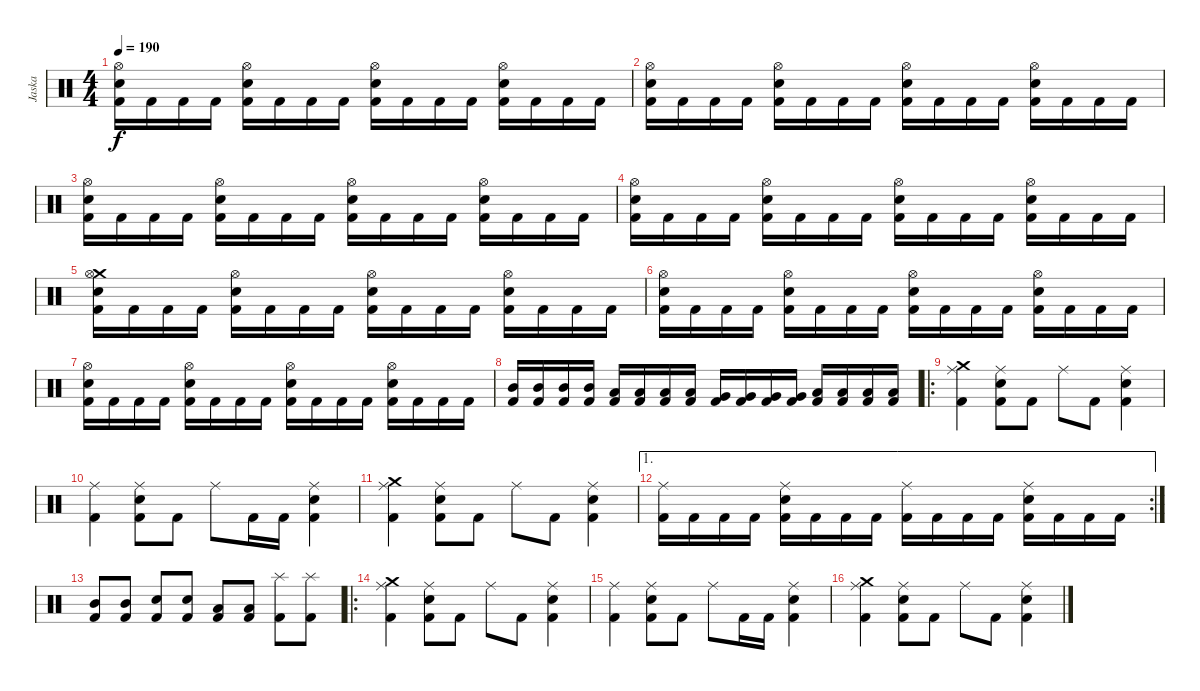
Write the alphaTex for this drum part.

\track ("Jaska" "Jaska") {instrument percussion}
\staff {score}
\articulation defaults
\ts (4 4)
\tempo 190
\clef neutral
\ks c
("Hi-Hat (open)" "Snare (hit) 2" "Kick (hit) 2").16{dy f} "Kick (hit) 2".16 "Kick (hit) 2".16 "Kick (hit) 2".16 ("Hi-Hat (open)" "Snare (hit) 2" "Kick (hit) 2").16 "Kick (hit) 2".16 "Kick (hit) 2".16 "Kick (hit) 2".16 ("Hi-Hat (open)" "Snare (hit) 2" "Kick (hit) 2").16 "Kick (hit) 2".16 "Kick (hit) 2".16 "Kick (hit) 2".16 ("Hi-Hat (open)" "Snare (hit) 2" "Kick (hit) 2").16 "Kick (hit) 2".16 "Kick (hit) 2".16 "Kick (hit) 2".16 |
("Hi-Hat (open)" "Snare (hit) 2" "Kick (hit) 2").16 "Kick (hit) 2".16 "Kick (hit) 2".16 "Kick (hit) 2".16 ("Hi-Hat (open)" "Snare (hit) 2" "Kick (hit) 2").16 "Kick (hit) 2".16 "Kick (hit) 2".16 "Kick (hit) 2".16 ("Hi-Hat (open)" "Snare (hit) 2" "Kick (hit) 2").16 "Kick (hit) 2".16 "Kick (hit) 2".16 "Kick (hit) 2".16 ("Hi-Hat (open)" "Snare (hit) 2" "Kick (hit) 2").16 "Kick (hit) 2".16 "Kick (hit) 2".16 "Kick (hit) 2".16 |
("Hi-Hat (open)" "Snare (hit) 2" "Kick (hit) 2").16 "Kick (hit) 2".16 "Kick (hit) 2".16 "Kick (hit) 2".16 ("Hi-Hat (open)" "Snare (hit) 2" "Kick (hit) 2").16 "Kick (hit) 2".16 "Kick (hit) 2".16 "Kick (hit) 2".16 ("Hi-Hat (open)" "Snare (hit) 2" "Kick (hit) 2").16 "Kick (hit) 2".16 "Kick (hit) 2".16 "Kick (hit) 2".16 ("Hi-Hat (open)" "Snare (hit) 2" "Kick (hit) 2").16 "Kick (hit) 2".16 "Kick (hit) 2".16 "Kick (hit) 2".16 |
("Hi-Hat (open)" "Snare (hit) 2" "Kick (hit) 2").16 "Kick (hit) 2".16 "Kick (hit) 2".16 "Kick (hit) 2".16 ("Hi-Hat (open)" "Snare (hit) 2" "Kick (hit) 2").16 "Kick (hit) 2".16 "Kick (hit) 2".16 "Kick (hit) 2".16 ("Hi-Hat (open)" "Snare (hit) 2" "Kick (hit) 2").16 "Kick (hit) 2".16 "Kick (hit) 2".16 "Kick (hit) 2".16 ("Hi-Hat (open)" "Snare (hit) 2" "Kick (hit) 2").16 "Kick (hit) 2".16 "Kick (hit) 2".16 "Kick (hit) 2".16 |
("Crash medium (hit)" "Hi-Hat (open)" "Snare (hit) 2" "Kick (hit) 2").16 "Kick (hit) 2".16 "Kick (hit) 2".16 "Kick (hit) 2".16 ("Hi-Hat (open)" "Snare (hit) 2" "Kick (hit) 2").16 "Kick (hit) 2".16 "Kick (hit) 2".16 "Kick (hit) 2".16 ("Hi-Hat (open)" "Snare (hit) 2" "Kick (hit) 2").16 "Kick (hit) 2".16 "Kick (hit) 2".16 "Kick (hit) 2".16 ("Hi-Hat (open)" "Snare (hit) 2" "Kick (hit) 2").16 "Kick (hit) 2".16 "Kick (hit) 2".16 "Kick (hit) 2".16 |
("Hi-Hat (open)" "Snare (hit) 2" "Kick (hit) 2").16 "Kick (hit) 2".16 "Kick (hit) 2".16 "Kick (hit) 2".16 ("Hi-Hat (open)" "Snare (hit) 2" "Kick (hit) 2").16 "Kick (hit) 2".16 "Kick (hit) 2".16 "Kick (hit) 2".16 ("Hi-Hat (open)" "Snare (hit) 2" "Kick (hit) 2").16 "Kick (hit) 2".16 "Kick (hit) 2".16 "Kick (hit) 2".16 ("Hi-Hat (open)" "Snare (hit) 2" "Kick (hit) 2").16 "Kick (hit) 2".16 "Kick (hit) 2".16 "Kick (hit) 2".16 |
("Hi-Hat (open)" "Snare (hit) 2" "Kick (hit) 2").16 "Kick (hit) 2".16 "Kick (hit) 2".16 "Kick (hit) 2".16 ("Hi-Hat (open)" "Snare (hit) 2" "Kick (hit) 2").16 "Kick (hit) 2".16 "Kick (hit) 2".16 "Kick (hit) 2".16 ("Hi-Hat (open)" "Snare (hit) 2" "Kick (hit) 2").16 "Kick (hit) 2".16 "Kick (hit) 2".16 "Kick (hit) 2".16 ("Hi-Hat (open)" "Snare (hit) 2" "Kick (hit) 2").16 "Kick (hit) 2".16 "Kick (hit) 2".16 "Kick (hit) 2".16 |
("Mid Tom (hit)" "Kick (hit) 2").16 ("Mid Tom (hit)" "Kick (hit) 2").16 ("Mid Tom (hit)" "Kick (hit) 2").16 ("Mid Tom (hit)" "Kick (hit) 2").16 ("Low Tom (hit)" "Kick (hit) 2").16 ("Low Tom (hit)" "Kick (hit) 2").16 ("Low Tom (hit)" "Kick (hit) 2").16 ("Low Tom (hit)" "Kick (hit) 2").16 ("Very Low Tom (hit)" "Kick (hit) 2").16 ("Very Low Tom (hit)" "Kick (hit) 2").16 ("Very Low Tom (hit)" "Kick (hit) 2").16 ("Very Low Tom (hit)" "Kick (hit) 2").16 ("Low Floor Tom (hit)" "Kick (hit) 2").16 ("Low Floor Tom (hit)" "Kick (hit) 2").16 ("Low Floor Tom (hit)" "Kick (hit) 2").16 ("Low Floor Tom (hit)" "Kick (hit) 2").16 |
\ro
("Crash medium (hit)" "Ride (middle)" "Kick (hit) 2").4 ("Ride (middle)" "Snare (hit) 2" "Kick (hit) 2").8 "Kick (hit) 2".8 "Ride (middle)".8 "Kick (hit) 2".8 ("Ride (middle)" "Snare (hit) 2" "Kick (hit) 2").4 |
("Ride (middle)" "Kick (hit) 2").4 ("Ride (middle)" "Snare (hit) 2" "Kick (hit) 2").8 "Kick (hit) 2".8 "Ride (middle)".8 "Kick (hit) 2".16 "Kick (hit) 2".16 ("Ride (middle)" "Snare (hit) 2" "Kick (hit) 2").4 |
("Crash medium (hit)" "Ride (middle)" "Kick (hit) 2").4 ("Ride (middle)" "Snare (hit) 2" "Kick (hit) 2").8 "Kick (hit) 2".8 "Ride (middle)".8 "Kick (hit) 2".8 ("Ride (middle)" "Snare (hit) 2" "Kick (hit) 2").4 |
\ae 1
\rc 2
("Ride (middle)" "Kick (hit) 2").16 "Kick (hit) 2".16 "Kick (hit) 2".16 "Kick (hit) 2".16 ("Ride (middle)" "Snare (hit) 2" "Kick (hit) 2").16 "Kick (hit) 2".16 "Kick (hit) 2".16 "Kick (hit) 2".16 ("Ride (middle)" "Kick (hit) 2").16 "Kick (hit) 2".16 "Kick (hit) 2".16 "Kick (hit) 2".16 ("Ride (middle)" "Snare (hit) 2" "Kick (hit) 2").16 "Kick (hit) 2".16 "Kick (hit) 2".16 "Kick (hit) 2".16 |
("Mid Tom (hit)" "Kick (hit) 2").8 ("Mid Tom (hit)" "Kick (hit) 2").8 ("Snare (hit) 2" "Kick (hit) 2").8 ("Snare (hit) 2" "Kick (hit) 2").8 ("Low Tom (hit)" "Kick (hit) 2").8 ("Low Tom (hit)" "Kick (hit) 2").8 ("Splash (hit)" "Kick (hit) 2").8 ("Splash (hit)" "Kick (hit) 2").8 |
\ro
("Crash medium (hit)" "Ride (middle)" "Kick (hit) 2").4 ("Ride (middle)" "Snare (hit) 2" "Kick (hit) 2").8 "Kick (hit) 2".8 "Ride (middle)".8 "Kick (hit) 2".8 ("Ride (middle)" "Snare (hit) 2" "Kick (hit) 2").4 |
("Ride (middle)" "Kick (hit) 2").4 ("Ride (middle)" "Snare (hit) 2" "Kick (hit) 2").8 "Kick (hit) 2".8 "Ride (middle)".8 "Kick (hit) 2".16 "Kick (hit) 2".16 ("Ride (middle)" "Snare (hit) 2" "Kick (hit) 2").4 |
("Crash medium (hit)" "Ride (middle)" "Kick (hit) 2").4 ("Ride (middle)" "Snare (hit) 2" "Kick (hit) 2").8 "Kick (hit) 2".8 "Ride (middle)".8 "Kick (hit) 2".8 ("Ride (middle)" "Snare (hit) 2" "Kick (hit) 2").4
